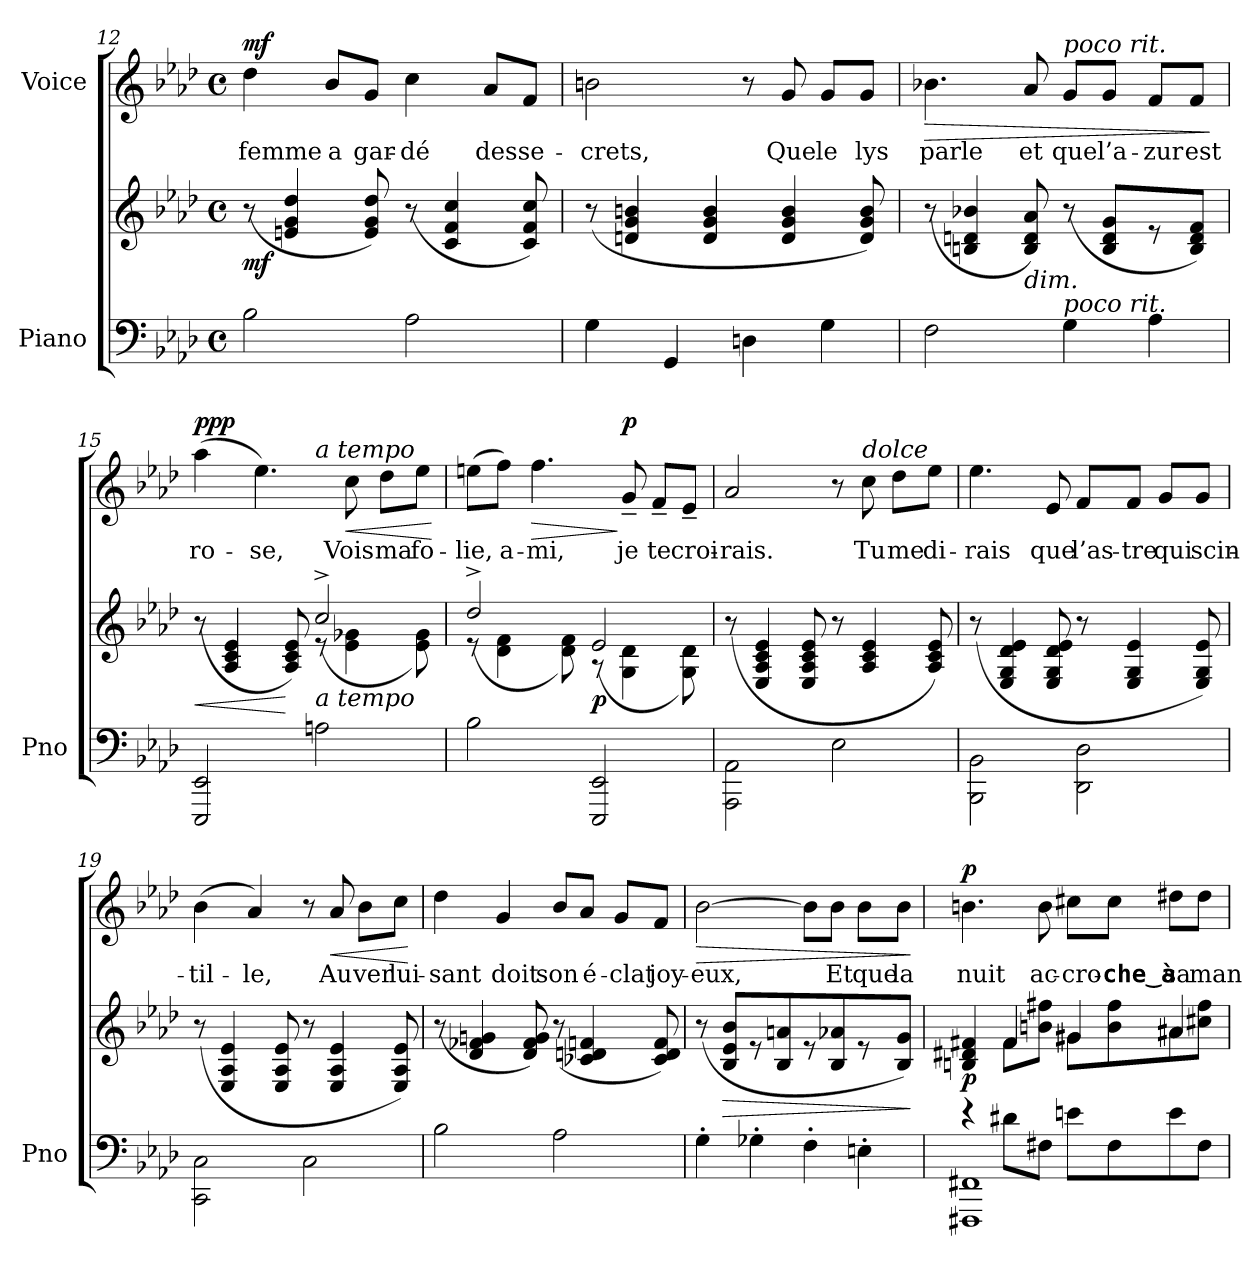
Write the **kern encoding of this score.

**kern	**kern	**dynam	**kern	**text	**dynam
*part2	*part2	*part2	*part1	*part1	*part1
*staff3	*staff2	*staff2/3	*staff1	*staff1	*staff1
*I"Piano	*	*	*I"Voice	*	*
*I'Pno	*	*	*	*	*
!!LO:LB:g=z
*clefF4	*clefG2	*	*clefG2	*	*
*k[b-e-a-d-]	*k[b-e-a-d-]	*	*k[b-e-a-d-]	*	*
*M4/4	*M4/4	*	*M4/4	*	*
*met(c)	*met(c)	*	*met(c)	*	*
=12	=12	=12	=12	=12	=12
!	!	!LO:DY:b	!	!LO:LY:b	!LO:DY:a
2B-\	(>8r	mf	4dd-\	femme	mf
.	4en/ 4g/ 4dd-/	.	.	.	.
!	!	!	!	!LO:LY:b	!
.	.	.	8b-/L	a	.
!	!	!	!	!LO:LY:b	!
.	8e/ 8g/ 8dd-/)	.	8g/J	gar-	.
!	!	!	!	!LO:LY:b	!
2A-\	(>8r	.	4cc\	-dé	.
.	4c/ 4f/ 4cc/	.	.	.	.
!	!	!	!	!LO:LY:b	!
.	.	.	8a-/L	des	.
!	!	!	!	!LO:LY:b	!
.	8c/ 8f/ 8cc/)	.	8f/J	se-	.
=13	=13	=13	=13	=13	=13
!	!	!	!	!LO:LY:b	!
4G\	(>8r	.	2bn\	-crets,	.
.	4dn/ 4g/ 4bn/	.	.	.	.
4GG/	.	.	.	.	.
.	4d/ 4g/ 4b/	.	.	.	.
4Dn\	.	.	8r	.	.
!	!	!	!	!LO:LY:b	!
.	4d/ 4g/ 4b/	.	8g/	Que	.
!	!	!	!	!LO:LY:b	!
4G\	.	.	8g/L	le	.
!	!	!	!	!LO:LY:b	!
.	8d/ 8g/ 8b/)	.	8g/J	lys	.
!!LO:LB:g=z
=14	=14	=14	=14	=14	=14
!	!	!	!	!LO:LY:b	!LO:HP:b
2F\	(>8r	.	4.b-X\	parle	>
.	4Bn/ 4dn/ 4b-X/	.	.	.	.
!	!LO:TX:b:i:t=dim.	!	!	!	!
!	!	!	!	!LO:LY:b	!
.	8B/ 8d/ 8a-/)	.	8a-/	et	.
!	!	!	!LO:TX:a:i:t=poco rit.	!	!
!	!LO:TX:b:i:t=poco rit.	!	!	!	!
!	!	!	!	!LO:LY:b	!
4G\	(>8r	.	8g/L	que	.
!	!	!	!	!LO:LY:b	!
.	8B/ 8d/ 8g/L	.	8g/J	l’a-	.
!	!	!	!	!LO:LY:b	!
4A-\	8r	.	8f/L	-zur	.
!	!	!	!	!LO:LY:b	!
.	8B/ 8d/ 8f/J)	.	8f/J	est	.
.	.	.	.	.	]
=15	=15	=15	=15	=15	=15
!	!	!LO:HP:b	!	!LO:LY:b	!LO:DY:a
*	*^	*	*^	*	*
2EEE-/ 2EE-/	(>8r	2ryy	<	(4aa-\	2ryy	ro-	ppp
.	4A-/ 4c/ 4e-/	.	.	.	.	.	.
!	!	!	!	!	!	!LO:LY:b	!
.	.	.	.	4.ee-\)	.	-se,	.
.	8A-/ 8c/ 8e-/)	.	[	.	.	.	.
!	!	!	!	!	!LO:TX:a:i:t=a tempo	!	!
!	!LO:TX:b:i:t=a tempo	!	!	!	!	!	!
2An\	2cc^>/	(8r	.	.	2ryy	.	.
!	!	!	!	!	!	!LO:LY:b	!LO:HP:b
.	.	4e-\ 4g-X\	.	8cc\	.	Vois	<
!	!	!	!	!	!	!LO:LY:b	!
.	.	.	.	8dd-\L	.	ma	.
!	!	!	!	!	!	!LO:LY:b	!
.	.	8e-\ 8g-\)	.	8ee-\J	.	fo-	.
*	*v	*v	*	*	*	*	*
.	.	.	.	.	.	[
!!LO:LB:g=z
=16	=16	=16	=16	=16	=16	=16
*	*^	*	*	*	*	*
!	!	!	!	!	!	!LO:LY:b	!
*	*	*	*	*v	*v	*	*
2B-\	2dd-^/	(8r	.	(8een\L	-lie,	.
!	!	!	!	!	!LO:LY:b	!
.	.	4d-\ 4f\	.	8ff\J)	a-	.
!	!	!	!	!	!LO:LY:b	!LO:HP:b
.	.	.	.	4.ff\	-mi,	>
.	.	8d-\ 8f\)	.	.	.	.
!	!	!	!LO:DY:b	!	!	!
2EEE-/ 2EE-/	2e-/	(8r	p	.	.	.
!	!	!	!	!	!LO:LY:b	!LO:DY:n=1:a
.	.	4G\ 4d-\	.	8g~>/	je	] p
!	!	!	!	!	!LO:LY:b	!
.	.	.	.	8f~>/L	te	.
!	!	!	!	!	!LO:LY:b	!
.	.	8G\ 8d-\)	.	8e-~>/J	croi-	.
=17	=17	=17	=17	=17	=17	=17
!	!	!	!	!	!LO:LY:b	!
*	*v	*v	*	*	*	*
2AAA-\ 2AA-\	(>8r	.	2a-/	-rais.	.
.	4E-/ 4A-/ 4c/ 4e-/	.	.	.	.
.	8E-/ 8A-/ 8c/ 8e-/	.	.	.	.
2E-\	8r	.	8r	.	.
!	!	!	!LO:TX:a:i:t=dolce	!	!
!	!	!	!	!LO:LY:b	!
.	4A-/ 4c/ 4e-/	.	8cc\	Tu	.
!	!	!	!	!LO:LY:b	!
.	.	.	8dd-\L	me	.
!	!	!	!	!LO:LY:b	!
.	8A-/ 8c/ 8e-/)	.	8ee-\J	di-	.
!!LO:PB:g=z
=18	=18	=18	=18	=18	=18
!	!	!	!	!LO:LY:b	!
2BBB-\ 2BB-\	(>8r	.	4.ee-\	-rais	.
.	4E-/ 4G/ 4d-/ 4e-/	.	.	.	.
!	!	!	!	!LO:LY:b	!
.	8E-/ 8G/ 8d-/ 8e-/	.	8e-/	que	.
!	!	!	!	!LO:LY:b	!
2DD-\ 2D-\	8r	.	8f/L	l’as-	.
!	!	!	!	!LO:LY:b	!
.	4E-/ 4G/ 4e-/	.	8f/J	-tre	.
!	!	!	!	!LO:LY:b	!
.	.	.	8g/L	qui	.
!	!	!	!	!LO:LY:b	!
.	8E-/ 8G/ 8e-/)	.	8g/J	scin-	.
=19	=19	=19	=19	=19	=19
!	!	!	!	!LO:LY:b	!
2CC\ 2C\	(>8r	.	(4b-\	-til-	.
.	4E-/ 4A-/ 4e-/	.	.	.	.
!	!	!	!	!LO:LY:b	!
.	.	.	4a-/)	-le,	.
.	8E-/ 8A-/ 8e-/	.	.	.	.
2C\	8r	.	8r	.	.
!	!	!	!	!LO:LY:b	!LO:HP:b
.	4E-/ 4A-/ 4e-/	.	8a-/	Au	<
!	!	!	!	!LO:LY:b	!
.	.	.	8b-\L	ver	.
!	!	!	!	!LO:LY:b	!
.	8E-/ 8A-/ 8e-/)	.	8cc\J	lui-	.
.	.	.	.	.	[
!!LO:LB:g=z
=20	=20	=20	=20	=20	=20
!	!	!	!	!LO:LY:b	!
2B-\	(>8r	.	4dd-\	-sant	.
.	4d-/ 4f-X/ 4gn/	.	.	.	.
!	!	!	!	!LO:LY:b	!
.	.	.	4g/	doit	.
.	8d-/ 8f-/ 8g/)	.	.	.	.
!	!	!	!	!LO:LY:b	!
2A-\	(>8r	.	8b-/L	son	.
!	!	!	!	!LO:LY:b	!
.	4c-X/ 4dn/ 4fn/	.	8a-/J	é-	.
!	!	!	!	!LO:LY:b	!
.	.	.	8g/L	-clat	.
!	!	!	!	!LO:LY:b	!
.	8c-/ 8d/ 8f/)	.	8f/J	joy-	.
=21	=21	=21	=21	=21	=21
!	!	!	!	!LO:LY:b	!LO:HP:b
4G'>\	(>8r	.	[2b-\	-eux,	>
!	!	!LO:HP:b	!	!	!
.	8B-/ 8e-/ 8b-/L	>	.	.	.
4G-X'>\	8r	.	.	.	.
.	8B-/ 8an/	.	.	.	.
4F'>\	8r	.	8b-\L]	.	.
!	!	!	!	!LO:LY:b	!
.	8B-/ 8a-X/	.	8b-\J	Et	.
!	!	!	!	!LO:LY:b	!
4En'>\	8r	.	8b-\L	que	.
!	!	!	!	!LO:LY:b	!
.	8B-/ 8g/J)	.	8b-\J	la	.
.	.	]	.	.	]
!!LO:LB:g=z
=22	=22	=22	=22	=22	=22
*^	*^	*	*	*	*
!	!	!	!	!LO:DY:b	!	!LO:LY:b	!LO:DY:a
4r	1FFF#X 1FF#X	4Bn/ 4d#X/ 4f#X/	4ryy	p	4.bn\	nuit	p
8d#X\L	.	4f#/	8f#\L	.	.	.	.
!	!	!	!	!	!	!LO:LY:b	!
8F#X\J	.	.	8bn\ 8ff#X\J	.	8b\	ac-	.
!	!	!	!	!	!	!LO:LY:b	!
8en\L	.	4g#X/	8g#\L	.	8cc#X\L	-cro-	.
!	!	!	!	!	!	!LO:LY:b	!
8F#\	.	.	8b\ 8ff#\	.	8cc#\J	-che‿à	.
!	!	!	!	!	!	!LO:LY:b	!
8e\	.	4a#X/	8a#\	.	8dd#X\L	sa	.
!	!	!	!	!	!	!LO:LY:b	!
8F#\J	.	.	8cc#X\ 8ff#\J	.	8dd#\J	man-	.
*v	*v	*	*	*	*	*	*
*	*v	*v	*	*	*	*
=	=	=	=	=	=
*-	*-	*-	*-	*-	*-
